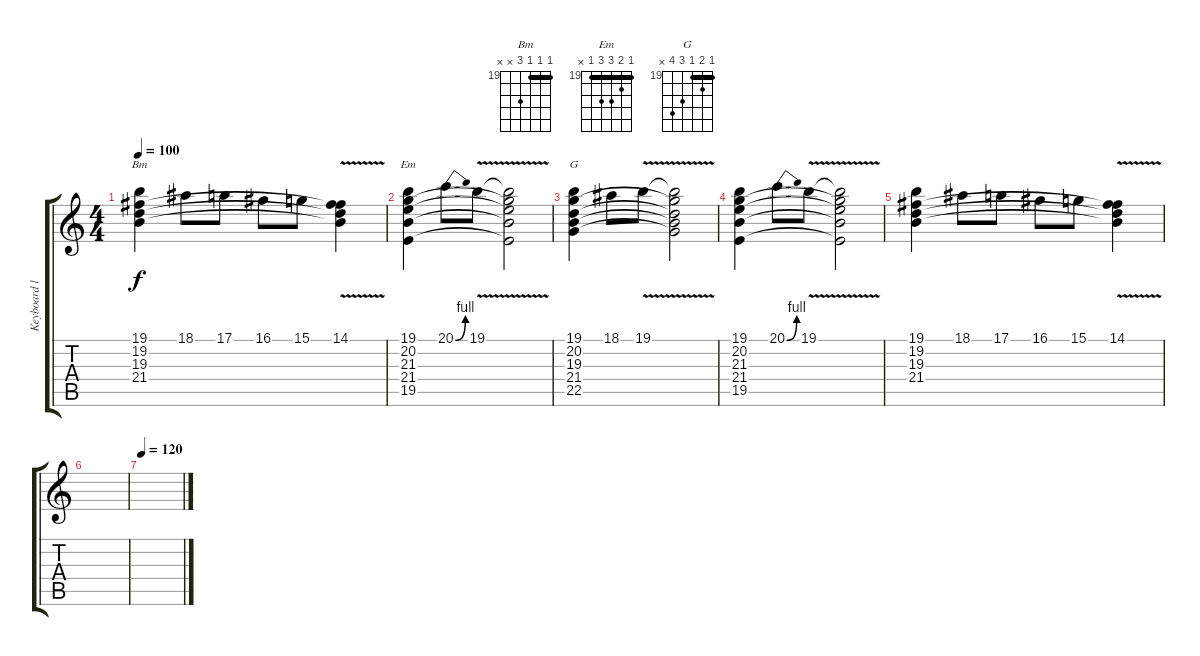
\track ("Keyboard ll" "Keyboard l") {instrument stringensemble1}
\staff {score tabs}
\tuning (E4 B3 G3 D3 A2 E2) {hide}
\chord ("Bm" 19 19 19 21 x x) {firstfret 19 barre 19}
\chord ("Em" 19 20 21 21 19 x) {firstfret 19 barre 19}
\chord ("G" 19 20 19 21 22 x) {firstfret 19 barre 19}
\ts (4 4)
\tempo 100
\clef g2
\ks c
(19.1 19.2 19.3 21.4).4{ch "Bm" dy f} 18.1.8 17.1.8 16.1.8 15.1.8 (14.1{v} 19.2{t} 19.3{t} 21.4{t}).4 |
(19.1 20.2 21.3 21.4 19.5).4{ch "Em"} 20.1{be (bend 0 0 60 4)}.8 19.1{v}.8 (19.1{t} 20.2{t} 21.3{t} 21.4{t} 19.5{t}).2 |
(19.1 20.2 19.3 21.4 22.5).4{ch "G"} 18.1.8 19.1{v}.8 (19.1{t} 20.2{t} 19.3{t} 21.4{t} 22.5{t}).2 |
(19.1 20.2 21.3 21.4 19.5).4 20.1{be (bend 0 0 60 4)}.8 19.1{v}.8 (19.1{t} 20.2{t} 21.3{t} 21.4{t} 19.5{t}).2 |
(19.1 19.2 19.3 21.4).4 18.1.8 17.1.8 16.1.8 15.1.8 (14.1{v} 19.2{t} 19.3{t} 21.4{t}).4 |
|
\tempo 120
